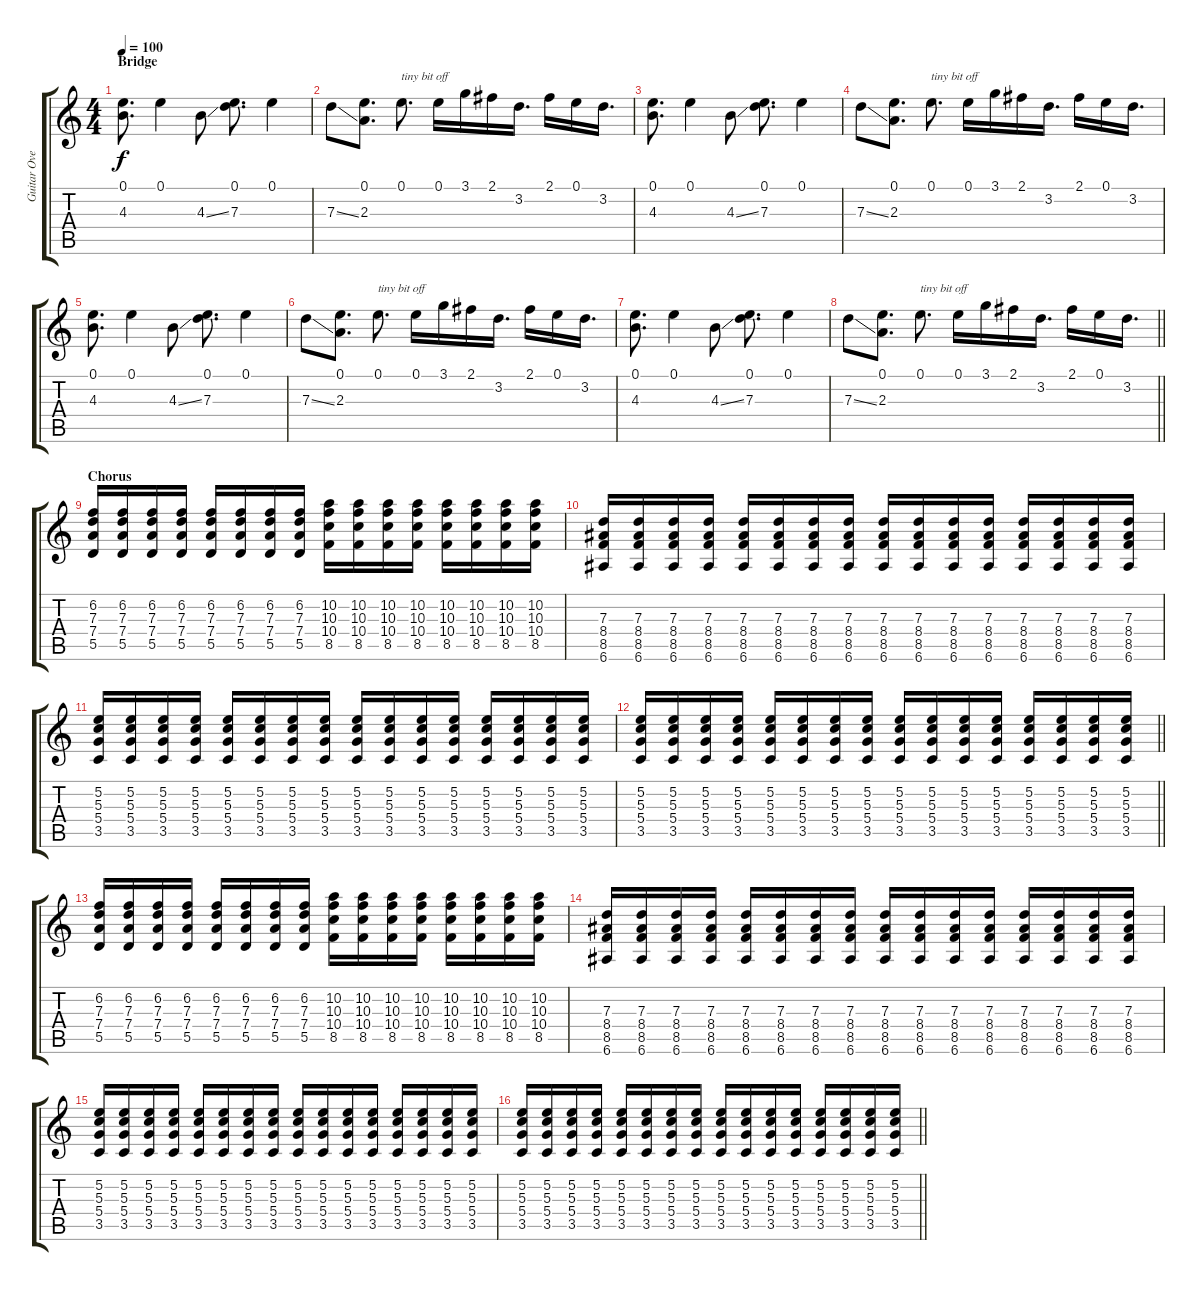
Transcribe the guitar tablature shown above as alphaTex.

\track ("Guitar Overdub" "Guitar Ove") {instrument acousticguitarsteel}
\staff {score tabs}
\tuning (E4 B3 G3 D3 A2 E2) {hide}
\ts (4 4)
\section ("" "Bridge")
\tempo 100
\clef g2
\ks c
(0.1 4.3).8{d dy f} 0.1.4 4.3{ss}.8 (0.1 7.3).8{d} 0.1.4 |
7.3{ss}.8 (0.1 2.3).8{d} 0.1.8{d txt "tiny bit off"} 0.1.16 3.1.16 2.1.16 3.2.16{d} 2.1.16 0.1.16 3.2.16{d} |
(0.1 4.3).8{d} 0.1.4 4.3{ss}.8 (0.1 7.3).8{d} 0.1.4 |
7.3{ss}.8 (0.1 2.3).8{d} 0.1.8{d txt "tiny bit off"} 0.1.16 3.1.16 2.1.16 3.2.16{d} 2.1.16 0.1.16 3.2.16{d} |
(0.1 4.3).8{d} 0.1.4 4.3{ss}.8 (0.1 7.3).8{d} 0.1.4 |
7.3{ss}.8 (0.1 2.3).8{d} 0.1.8{d txt "tiny bit off"} 0.1.16 3.1.16 2.1.16 3.2.16{d} 2.1.16 0.1.16 3.2.16{d} |
(0.1 4.3).8{d} 0.1.4 4.3{ss}.8 (0.1 7.3).8{d} 0.1.4 |
\barLineRight lightlight
7.3{ss}.8 (0.1 2.3).8{d} 0.1.8{d txt "tiny bit off"} 0.1.16 3.1.16 2.1.16 3.2.16{d} 2.1.16 0.1.16 3.2.16{d} |
\section ("" "Chorus")
(6.2 7.3 7.4 5.5).16 (6.2 7.3 7.4 5.5).16 (6.2 7.3 7.4 5.5).16 (6.2 7.3 7.4 5.5).16 (6.2 7.3 7.4 5.5).16 (6.2 7.3 7.4 5.5).16 (6.2 7.3 7.4 5.5).16 (6.2 7.3 7.4 5.5).16 (10.2 10.3 10.4 8.5).16 (10.2 10.3 10.4 8.5).16 (10.2 10.3 10.4 8.5).16 (10.2 10.3 10.4 8.5).16 (10.2 10.3 10.4 8.5).16 (10.2 10.3 10.4 8.5).16 (10.2 10.3 10.4 8.5).16 (10.2 10.3 10.4 8.5).16 |
(7.3 8.4 8.5 6.6).16 (7.3 8.4 8.5 6.6).16 (7.3 8.4 8.5 6.6).16 (7.3 8.4 8.5 6.6).16 (7.3 8.4 8.5 6.6).16 (7.3 8.4 8.5 6.6).16 (7.3 8.4 8.5 6.6).16 (7.3 8.4 8.5 6.6).16 (7.3 8.4 8.5 6.6).16 (7.3 8.4 8.5 6.6).16 (7.3 8.4 8.5 6.6).16 (7.3 8.4 8.5 6.6).16 (7.3 8.4 8.5 6.6).16 (7.3 8.4 8.5 6.6).16 (7.3 8.4 8.5 6.6).16 (7.3 8.4 8.5 6.6).16 |
(5.2 5.3 5.4 3.5).16 (5.2 5.3 5.4 3.5).16 (5.2 5.3 5.4 3.5).16 (5.2 5.3 5.4 3.5).16 (5.2 5.3 5.4 3.5).16 (5.2 5.3 5.4 3.5).16 (5.2 5.3 5.4 3.5).16 (5.2 5.3 5.4 3.5).16 (5.2 5.3 5.4 3.5).16 (5.2 5.3 5.4 3.5).16 (5.2 5.3 5.4 3.5).16 (5.2 5.3 5.4 3.5).16 (5.2 5.3 5.4 3.5).16 (5.2 5.3 5.4 3.5).16 (5.2 5.3 5.4 3.5).16 (5.2 5.3 5.4 3.5).16 |
\barLineRight lightlight
(5.2 5.3 5.4 3.5).16 (5.2 5.3 5.4 3.5).16 (5.2 5.3 5.4 3.5).16 (5.2 5.3 5.4 3.5).16 (5.2 5.3 5.4 3.5).16 (5.2 5.3 5.4 3.5).16 (5.2 5.3 5.4 3.5).16 (5.2 5.3 5.4 3.5).16 (5.2 5.3 5.4 3.5).16 (5.2 5.3 5.4 3.5).16 (5.2 5.3 5.4 3.5).16 (5.2 5.3 5.4 3.5).16 (5.2 5.3 5.4 3.5).16 (5.2 5.3 5.4 3.5).16 (5.2 5.3 5.4 3.5).16 (5.2 5.3 5.4 3.5).16 |
(6.2 7.3 7.4 5.5).16 (6.2 7.3 7.4 5.5).16 (6.2 7.3 7.4 5.5).16 (6.2 7.3 7.4 5.5).16 (6.2 7.3 7.4 5.5).16 (6.2 7.3 7.4 5.5).16 (6.2 7.3 7.4 5.5).16 (6.2 7.3 7.4 5.5).16 (10.2 10.3 10.4 8.5).16 (10.2 10.3 10.4 8.5).16 (10.2 10.3 10.4 8.5).16 (10.2 10.3 10.4 8.5).16 (10.2 10.3 10.4 8.5).16 (10.2 10.3 10.4 8.5).16 (10.2 10.3 10.4 8.5).16 (10.2 10.3 10.4 8.5).16 |
(7.3 8.4 8.5 6.6).16 (7.3 8.4 8.5 6.6).16 (7.3 8.4 8.5 6.6).16 (7.3 8.4 8.5 6.6).16 (7.3 8.4 8.5 6.6).16 (7.3 8.4 8.5 6.6).16 (7.3 8.4 8.5 6.6).16 (7.3 8.4 8.5 6.6).16 (7.3 8.4 8.5 6.6).16 (7.3 8.4 8.5 6.6).16 (7.3 8.4 8.5 6.6).16 (7.3 8.4 8.5 6.6).16 (7.3 8.4 8.5 6.6).16 (7.3 8.4 8.5 6.6).16 (7.3 8.4 8.5 6.6).16 (7.3 8.4 8.5 6.6).16 |
(5.2 5.3 5.4 3.5).16 (5.2 5.3 5.4 3.5).16 (5.2 5.3 5.4 3.5).16 (5.2 5.3 5.4 3.5).16 (5.2 5.3 5.4 3.5).16 (5.2 5.3 5.4 3.5).16 (5.2 5.3 5.4 3.5).16 (5.2 5.3 5.4 3.5).16 (5.2 5.3 5.4 3.5).16 (5.2 5.3 5.4 3.5).16 (5.2 5.3 5.4 3.5).16 (5.2 5.3 5.4 3.5).16 (5.2 5.3 5.4 3.5).16 (5.2 5.3 5.4 3.5).16 (5.2 5.3 5.4 3.5).16 (5.2 5.3 5.4 3.5).16 |
\barLineRight lightlight
(5.2 5.3 5.4 3.5).16 (5.2 5.3 5.4 3.5).16 (5.2 5.3 5.4 3.5).16 (5.2 5.3 5.4 3.5).16 (5.2 5.3 5.4 3.5).16 (5.2 5.3 5.4 3.5).16 (5.2 5.3 5.4 3.5).16 (5.2 5.3 5.4 3.5).16 (5.2 5.3 5.4 3.5).16 (5.2 5.3 5.4 3.5).16 (5.2 5.3 5.4 3.5).16 (5.2 5.3 5.4 3.5).16 (5.2 5.3 5.4 3.5).16 (5.2 5.3 5.4 3.5).16 (5.2 5.3 5.4 3.5).16 (5.2 5.3 5.4 3.5).16
